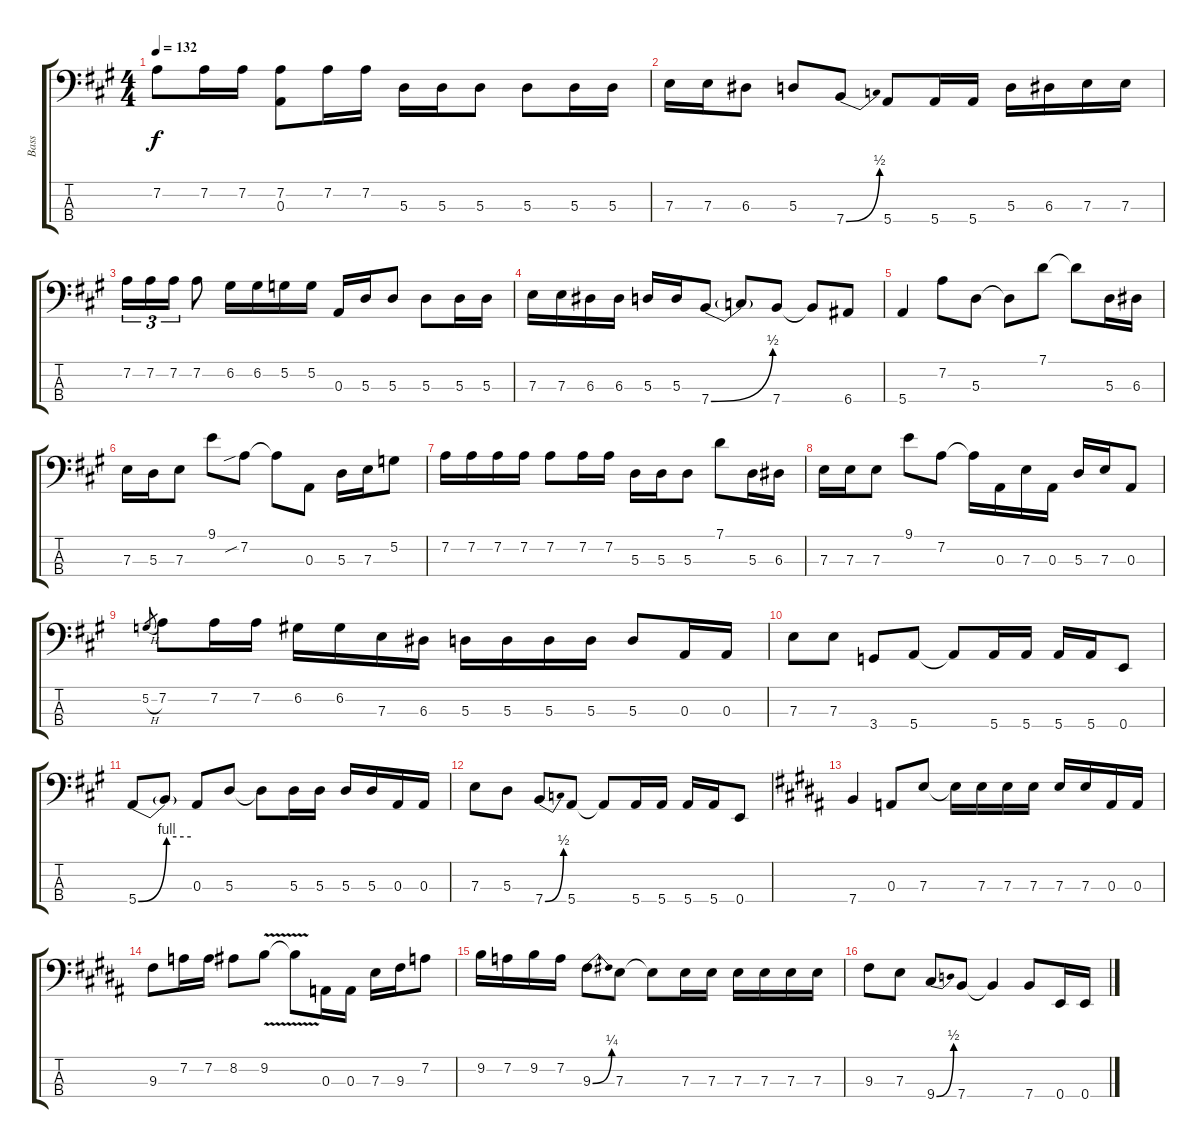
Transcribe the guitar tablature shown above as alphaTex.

\track ("Bass" "Bass") {instrument electricbasspick}
\staff {score tabs}
\tuning (G2 D2 A1 E1) {hide}
\ts (4 4)
\tempo 132
\clef f4
\ks a
7.2.8{dy f} 7.2.16 7.2.16 (7.2 0.3).8 7.2.16 7.2.16 5.3.16 5.3.16 5.3.8 5.3.8 5.3.16 5.3.16 |
7.3.16 7.3.16 6.3.8 5.3.8 7.4{be (bend 0 0 60 2)}.8 5.4.8 5.4.16 5.4.16 5.3.16 6.3.16 7.3.16 7.3.16 |
7.2.16{tu (3 2)} 7.2.16{tu (3 2)} 7.2.16{tu (3 2)} 7.2.8 6.2.16 6.2.16 5.2.16 5.2.16 0.3.16 5.3.16 5.3.8 5.3.8 5.3.16 5.3.16 |
7.3.16 7.3.16 6.3.16 6.3.16 5.3.16 5.3.16 7.4{be (bend 0 0 60 2)}.8 7.4{t}.8 7.4.8 7.4{t}.8 6.4.8 |
5.4.4 7.2.8 5.3.8 5.3{t}.8 7.1.8 7.1{t}.8 5.3.16 6.3.16 |
7.3.16 5.3.16 7.3.8 9.1.8 7.2{sib}.8 7.2{t}.8 0.3.8 5.3.16 7.3.16 5.2.8 |
7.2.16 7.2.16 7.2.16 7.2.16 7.2.8 7.2.16 7.2.16 5.3.16 5.3.16 5.3.8 7.1.8 5.3.16 6.3.16 |
7.3.16 7.3.16 7.3.8 9.1.8 7.2.8 7.2{t}.16 0.3.16 7.3.16 0.3.16 5.3.16 7.3.16 0.3.8 |
5.2{h}.8{gr} 7.2.8 7.2.16 7.2.16 6.2.16 6.2.16 7.3.16 6.3.16 5.3.16 5.3.16 5.3.16 5.3.16 5.3.8 0.3.16 0.3.16 |
7.3.8 7.3.8 3.4.8 5.4.8 5.4{t}.8 5.4.16 5.4.16 5.4.16 5.4.16 0.4.8 |
5.4{be (bend 0 0 60 4)}.8 5.4{be (hold 0 4 60 4) t}.8 0.3.8 5.3.8 5.3{t}.8 5.3.16 5.3.16 5.3.16 5.3.16 0.3.16 0.3.16 |
7.3.8 5.3.8 7.4{be (bend 0 0 60 2)}.8 5.4.8 5.4{t}.8 5.4.16 5.4.16 5.4.16 5.4.16 0.4.8 |
\ks b
7.4.4 0.3.8 7.3.8 7.3{t}.16 7.3.16 7.3.16 7.3.16 7.3.16 7.3.16 0.3.16 0.3.16 |
9.3.8 7.2.16 7.2.16 8.2.8 9.2{v}.8 9.2{t}.8 0.3.16 0.3.16 7.3.16 9.3.16 7.2.8 |
9.2.16 7.2.16 9.2.16 7.2.16 9.3{be (bend 0 0 60 1)}.8 7.3.8 7.3{t}.8 7.3.16 7.3.16 7.3.16 7.3.16 7.3.16 7.3.16 |
9.3.8 7.3.8 9.4{be (bend 0 0 60 2)}.8 7.4.8 7.4{t}.4 7.4.8 0.4.16 0.4.16
